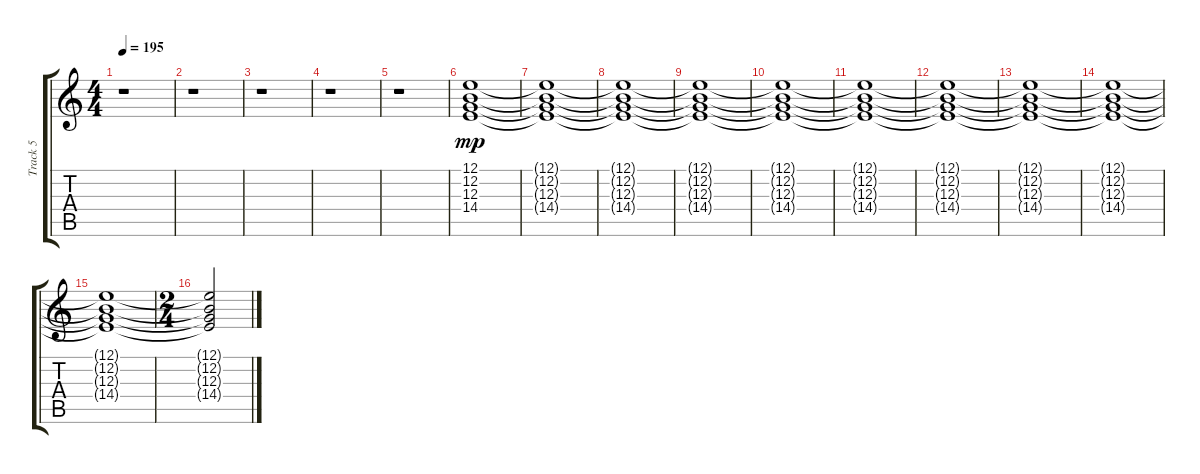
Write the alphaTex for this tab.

\track ("Track 5" "Track 5") {instrument synthstrings1}
\staff {score tabs}
\tuning (E4 B3 G3 D3 A2 E2) {hide}
\ts (4 4)
\tempo 195
\clef g2
\ks c
r.1{dy f} |
r.1 |
r.1 |
r.1 |
r.1 |
(12.1 12.2 12.3 14.4).1{dy mp} |
(12.1{t} 12.2{t} 12.3{t} 14.4{t}).1 |
(12.1{t} 12.2{t} 12.3{t} 14.4{t}).1 |
(12.1{t} 12.2{t} 12.3{t} 14.4{t}).1 |
(12.1{t} 12.2{t} 12.3{t} 14.4{t}).1 |
(12.1{t} 12.2{t} 12.3{t} 14.4{t}).1 |
(12.1{t} 12.2{t} 12.3{t} 14.4{t}).1 |
(12.1{t} 12.2{t} 12.3{t} 14.4{t}).1 |
(12.1{t} 12.2{t} 12.3{t} 14.4{t}).1 |
(12.1{t} 12.2{t} 12.3{t} 14.4{t}).1 |
\ts (2 4)
(12.1{t} 12.2{t} 12.3{t} 14.4{t}).2
